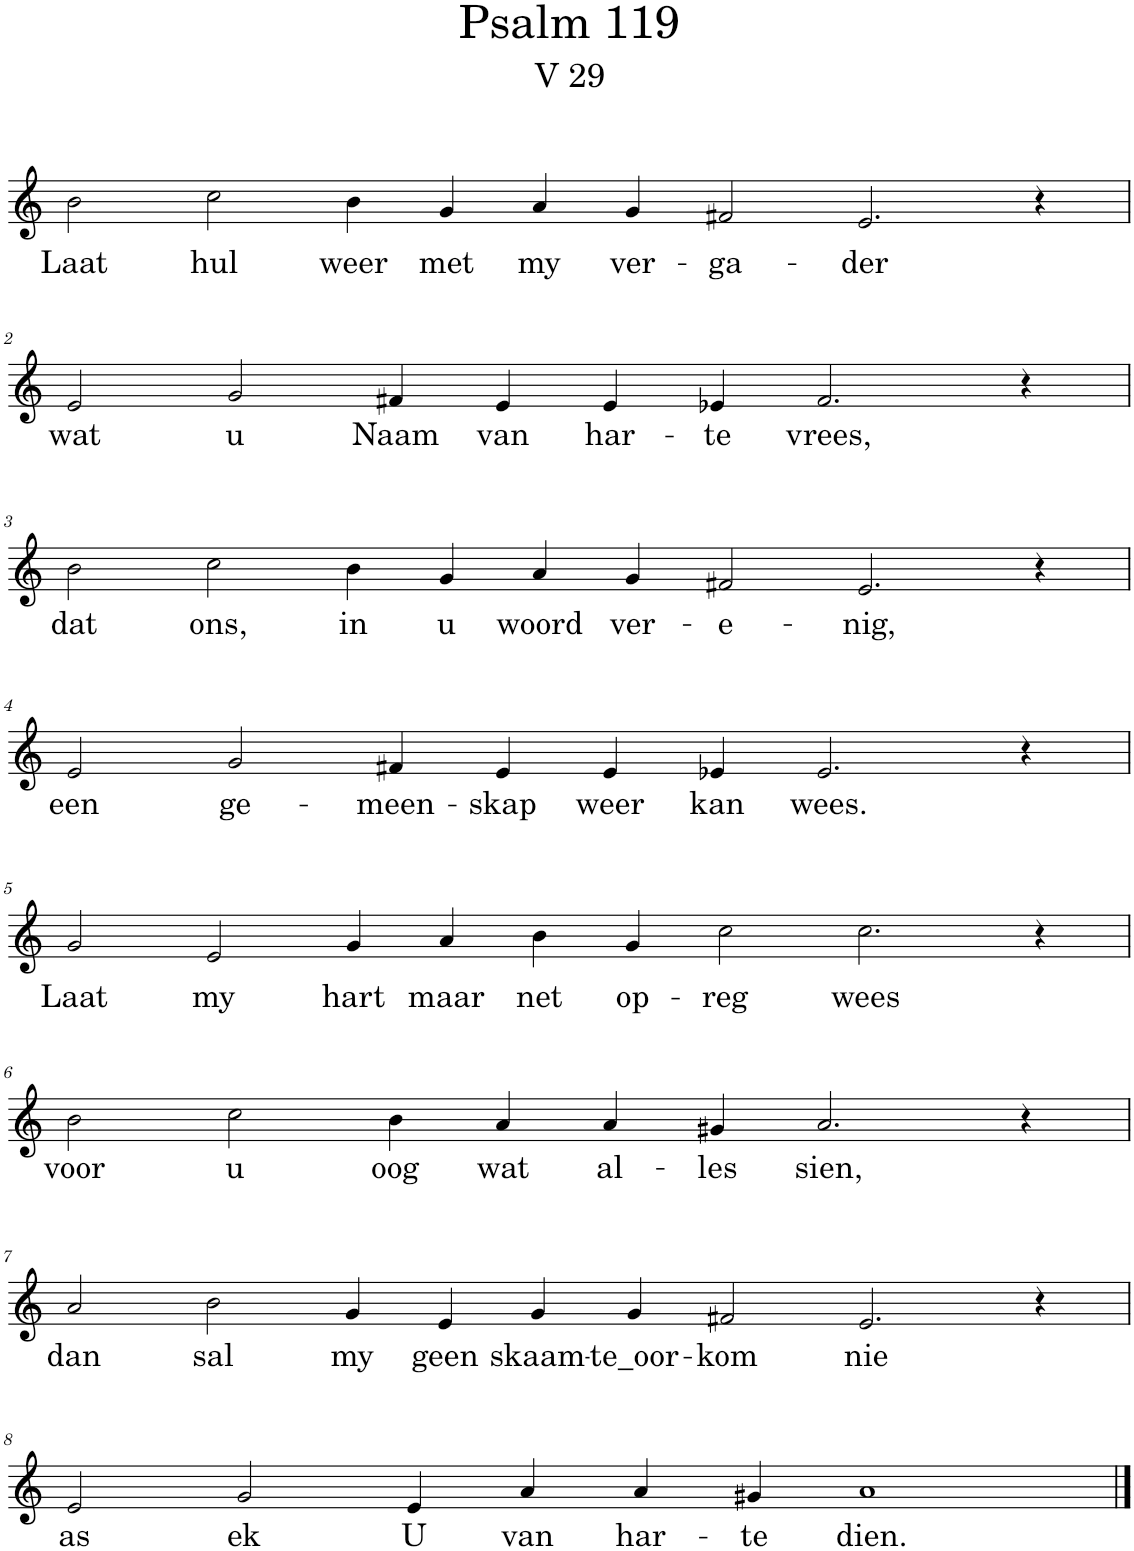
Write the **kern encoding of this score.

**kern	**text
*part1	*part1
*staff1	*staff1
*I"Pipe Organ	*
*I'Org.	*
*clefG2	*
*k[]	*
*M14/4	*
=1	=1
!	!LO:LY:b
2b\	Laat
!	!LO:LY:b
2cc\	hul
!	!LO:LY:b
4b\	weer
!	!LO:LY:b
4g/	met
!	!LO:LY:b
4a/	my
!	!LO:LY:b
4g/	ver-
!	!LO:LY:b
2f#X/	-ga-
!	!LO:LY:b
2.e/	-der
4r	.
!!LO:LB:g=z
=2	=2
*M12/4	*
!	!LO:LY:b
2e/	wat
!	!LO:LY:b
2g/	u
!	!LO:LY:b
4f#X/	Naam
!	!LO:LY:b
4e/	van
!	!LO:LY:b
4e/	har-
!	!LO:LY:b
4e-X/	-te
!	!LO:LY:b
2.f#/	vrees,
4r	.
!!LO:LB:g=z
=3	=3
*M14/4	*
!	!LO:LY:b
2b\	dat
!	!LO:LY:b
2cc\	ons,
!	!LO:LY:b
4b\	in
!	!LO:LY:b
4g/	u
!	!LO:LY:b
4a/	woord
!	!LO:LY:b
4g/	ver-
!	!LO:LY:b
2f#X/	-e-
!	!LO:LY:b
2.e/	-nig,
4r	.
!!LO:LB:g=z
=4	=4
*M12/4	*
!	!LO:LY:b
2e/	een
!	!LO:LY:b
2g/	ge-
!	!LO:LY:b
4f#X/	-meen-
!	!LO:LY:b
4e/	-skap
!	!LO:LY:b
4e/	weer
!	!LO:LY:b
4e-X/	kan
!	!LO:LY:b
2.e-/	wees.
4r	.
!!LO:LB:g=z
=5	=5
*M14/4	*
!	!LO:LY:b
2g/	Laat
!	!LO:LY:b
2e/	my
!	!LO:LY:b
4g/	hart
!	!LO:LY:b
4a/	maar
!	!LO:LY:b
4b\	net
!	!LO:LY:b
4g/	op-
!	!LO:LY:b
2cc\	-reg
!	!LO:LY:b
2.cc\	wees
4r	.
!!LO:LB:g=z
=6	=6
*M12/4	*
!	!LO:LY:b
2b\	voor
!	!LO:LY:b
2cc\	u
!	!LO:LY:b
4b\	oog
!	!LO:LY:b
4a/	wat
!	!LO:LY:b
4a/	al-
!	!LO:LY:b
4g#X/	-les
!	!LO:LY:b
2.a/	sien,
4r	.
!!LO:LB:g=z
=7	=7
*M14/4	*
!	!LO:LY:b
2a/	dan
!	!LO:LY:b
2b\	sal
!	!LO:LY:b
4g/	my
!	!LO:LY:b
4e/	geen
!	!LO:LY:b
4g/	skaam-
!	!LO:LY:b
4g/	-te_oor-
!	!LO:LY:b
2f#X/	-kom
!	!LO:LY:b
2.e/	nie
4r	.
!!LO:LB:g=z
=8	=8
!	!LO:LY:b
2e/	as
!	!LO:LY:b
2g/	ek
!	!LO:LY:b
4e/	U
!	!LO:LY:b
4a/	van
!	!LO:LY:b
4a/	har-
!	!LO:LY:b
4g#X/	-te
!	!LO:LY:b
1a	dien.
==	==
*-	*-
